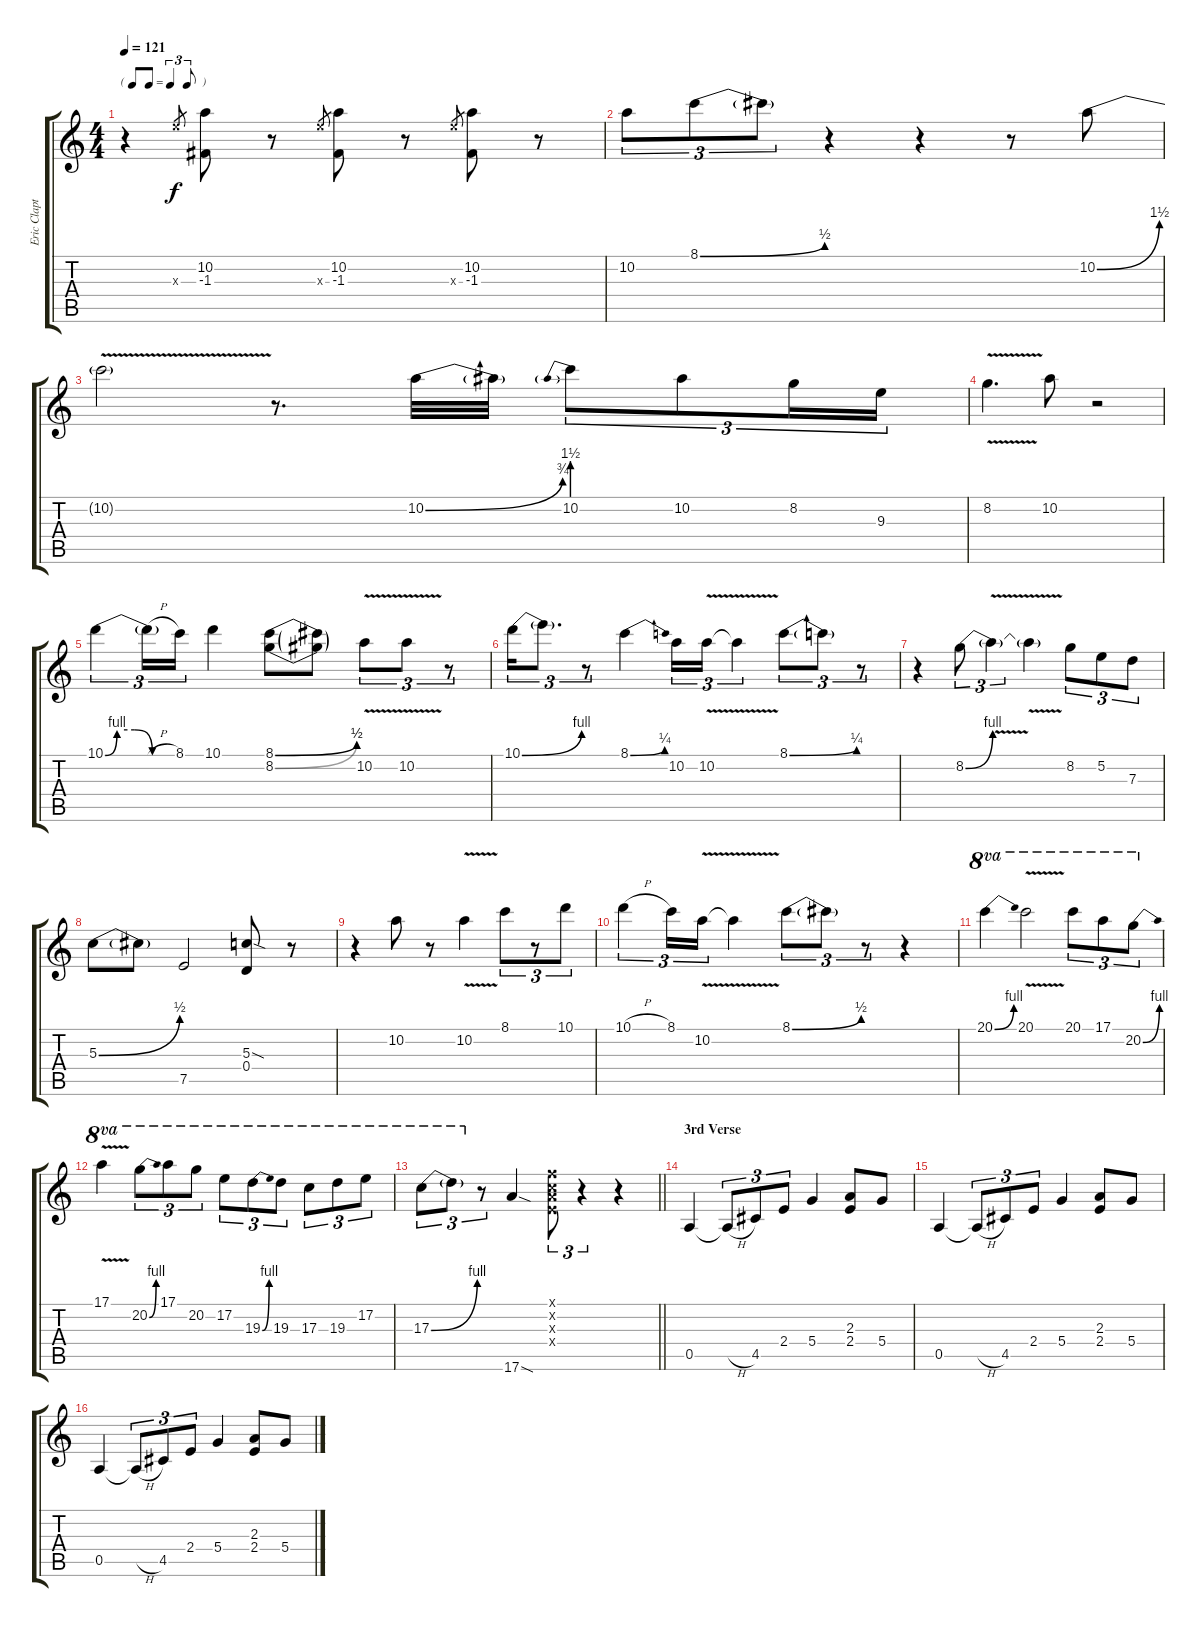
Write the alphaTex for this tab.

\track ("Eric Clapton - Electric Guitar" "Eric Clapt") {instrument overdrivenguitar}
\staff {score tabs}
\tuning (E4 B3 G3 D3 A2 E2) {hide}
\ts (4 4)
\tf triplet8th
\tempo 121
\clef g2
\ks c
r.4{dy f} 9.3{x}.8{gr} (10.2 -1.3).8 r.8 9.3{x}.8{gr} (10.2 -1.3).8 r.8 9.3{x}.8{gr} (10.2 -1.3).8 r.8 |
10.2.8{tu (3 2)} 8.1{be (bend 0 0 60 2)}.8{tu (3 2)} 8.1{t}.8{tu (3 2)} r.4 r.4 r.8 10.2{be (bend 0 0 60 6)}.8 |
10.2{v t}.2 r.8{d} 10.2{be (bend 0 0 60 3)}.32 10.2{t}.32 10.2{be (prebend 0 6 60 6)}.8{tu (3 2)} 10.2.8{tu (3 2)} 8.2.16{tu (3 2)} 9.3.16{tu (3 2)} |
8.2{v}.4{d} 10.2.8 r.2 |
10.1{be (custom 0 0 10 4 25 4 40 0 60 0)}.4{tu (3 2)} 10.1{h t}.16{tu (3 2)} 8.1.16{tu (3 2)} 10.1.4 (8.1{be (bend 0 0 60 2)} 8.2{be (bend 0 0 60 2)}).8 (8.1{t} 8.2{t}).8 10.2{v}.8{tu (3 2)} 10.2{v}.8{tu (3 2)} r.8{tu (3 2)} |
10.1{be (bend 0 0 60 4)}.16{tu (3 2)} 10.1{t}.8{d tu (3 2)} r.8{tu (3 2)} 8.1{be (bend 0 0 60 1)}.4 10.2.16{tu (3 2)} 10.2{v}.16{tu (3 2)} 10.2{v t}.4{tu (3 2)} 8.1{be (bend 0 0 60 1)}.8{tu (3 2)} 8.1{t}.8{tu (3 2)} r.8{tu (3 2)} |
r.4 8.2{be (bend 0 0 60 4)}.8{tu (3 2)} 8.2{v t}.4{tu (3 2)} 8.2{v t}.4 8.2.8{tu (3 2)} 5.2.8{tu (3 2)} 7.3.8{tu (3 2)} |
5.3{be (bend 0 0 60 2)}.8 5.3{t}.8 7.5.2 (5.3{sod} 0.4).8 r.8 |
r.4 10.2.8 r.8 10.2{v}.4 8.1.8{tu (3 2)} r.8{tu (3 2)} 10.1.8{tu (3 2)} |
10.1{h}.4{tu (3 2)} 8.1.16{tu (3 2)} 10.2{v}.16{tu (3 2)} 10.2{v t}.4 8.1{be (bend 0 0 60 2)}.8{tu (3 2)} 8.1{t}.8{tu (3 2)} r.8{tu (3 2)} r.4 |
20.1{be (bend 0 0 60 4)}.4{ot 8va} 20.1{v}.2{ot 8va} 20.1.8{tu (3 2) ot 8va} 17.1.8{tu (3 2) ot 8va} 20.2{be (bend 0 0 60 4)}.8{tu (3 2) ot 8va} |
17.1{v}.4{ot 8va} 20.2{be (bend 0 0 60 4)}.8{tu (3 2) ot 8va} 17.1.8{tu (3 2) ot 8va} 20.2.8{tu (3 2) ot 8va} 17.2.8{tu (3 2) ot 8va} 19.3{be (bend 0 0 60 4)}.8{tu (3 2) ot 8va} 19.3.8{tu (3 2) ot 8va} 17.3.8{tu (3 2) ot 8va} 19.3.8{tu (3 2) ot 8va} 17.2.8{tu (3 2) ot 8va} |
\barLineRight lightlight
17.3{be (bend 0 0 60 4)}.8{tu (3 2) ot 8va} 17.3{t}.8{tu (3 2) ot 8va} r.8{tu (3 2)} 17.6{sod}.4 (1.1{x} 1.2{x} 2.3{x} 2.4{x}).8{tu (3 2)} r.4{tu (3 2)} r.4 |
\section ("" "3rd Verse")
0.5.4 0.5{h t}.8{tu (3 2)} 4.5.8{tu (3 2)} 2.4.8{tu (3 2)} 5.4.4 (2.3 2.4).8 5.4.8 |
0.5.4 0.5{h t}.8{tu (3 2)} 4.5.8{tu (3 2)} 2.4.8{tu (3 2)} 5.4.4 (2.3 2.4).8 5.4.8 |
0.5.4 0.5{h t}.8{tu (3 2)} 4.5.8{tu (3 2)} 2.4.8{tu (3 2)} 5.4.4 (2.3 2.4).8 5.4.8
